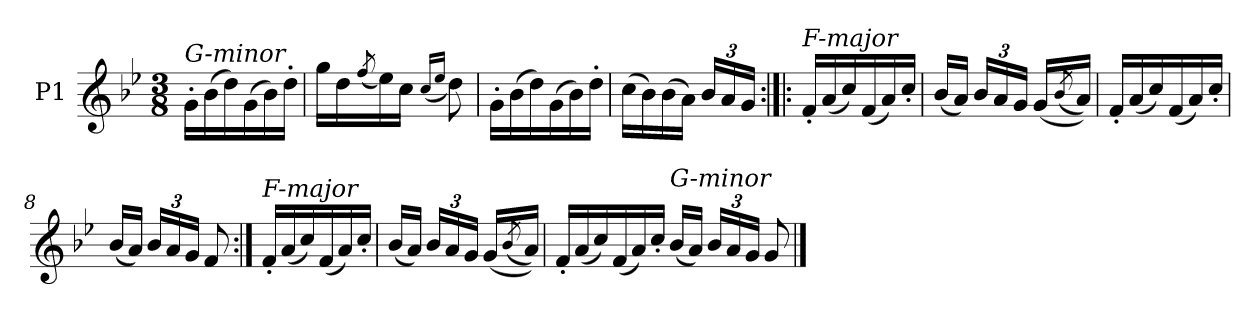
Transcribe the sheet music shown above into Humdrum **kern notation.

**kern
*part1
*staff1
*I"P1
*clefG2
*k[b-e-]
*g:
*M3/8
=1
!LO:TX:a:i:t=G-minor
16g'LL
(16b-
16dd)
(16g
16b-)
16dd'JJ
=2
16ggLL
16dd
(8qff/
16ee-)
16ccJJ
(16qqcc/LL
16qqee-/JJ
8dd)
=3
16g'LL
(16b-
16dd)
(16g
16b-)
16dd'JJ
=4
(16ccLL
16b-)
(16b-
16aJJ)
24b-LL
24a
24gJJ
=5:|!|:
!LO:TX:a:i:t=F-major
16f'LL
(16a
16cc)
(16f
16a)
16cc'JJ
=6
(16b-LL
16aJJ)
24b-LL
24a
24gJJ
(16gLL
(8qb-/
16aJJ))
=7
16f'LL
(16a
16cc)
(16f
16a)
16cc'JJ
=8
(16b-LL
16aJJ)
24b-LL
24a
24gJJ
8f
=9:|!
!LO:TX:a:i:t=F-major
16f'LL
(16a
16cc)
(16f
16a)
16cc'JJ
=6
(16b-LL
16aJJ)
24b-LL
24a
24gJJ
(16gLL
(8qb-/
16aJJ))
=7
16f'LL
(16a
16cc)
(16f
16a)
16cc'JJ
!LO:TX:a:i:t=G-minor
(16b-LL
16aJJ)
24b-LL
24a
24gJJ
8g
==
*-
